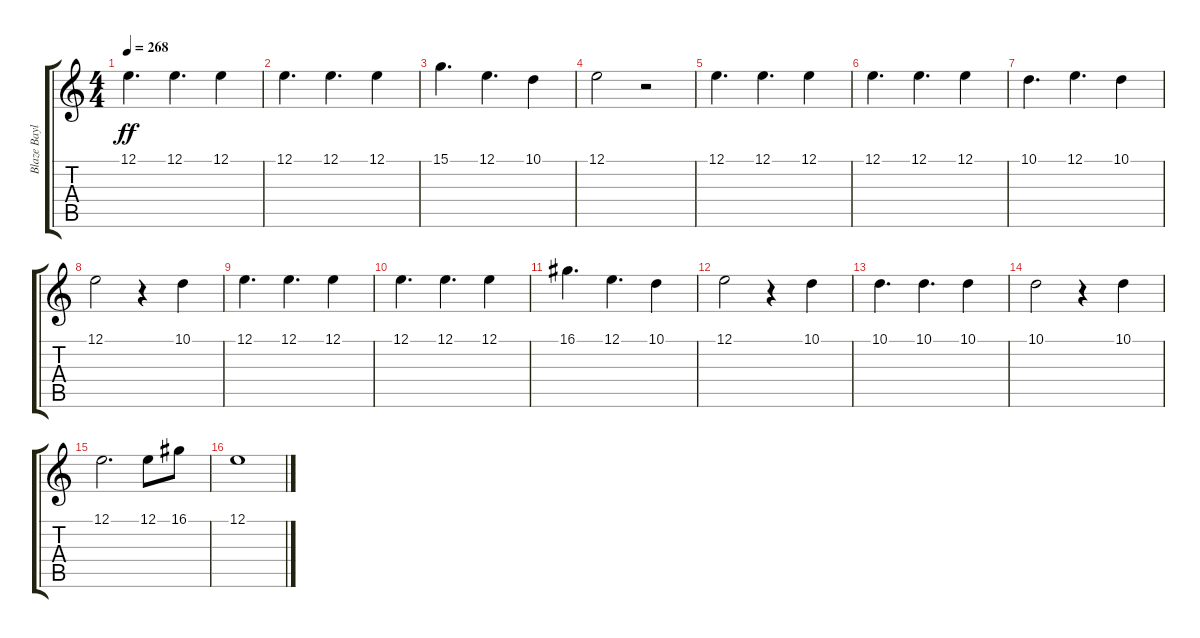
\track ("Blaze Bayley" "Blaze Bayl") {instrument voiceoohs}
\staff {score tabs}
\tuning (E4 B3 G3 D3 A2 E2) {hide}
\ts (4 4)
\tempo 268
\clef g2
\ks c
12.1.4{d dy ff} 12.1.4{d} 12.1.4 |
12.1.4{d} 12.1.4{d} 12.1.4 |
15.1.4{d} 12.1.4{d} 10.1.4 |
12.1.2 r.2 |
12.1.4{d} 12.1.4{d} 12.1.4 |
12.1.4{d} 12.1.4{d} 12.1.4 |
10.1.4{d} 12.1.4{d} 10.1.4 |
12.1.2 r.4 10.1.4 |
12.1.4{d} 12.1.4{d} 12.1.4 |
12.1.4{d} 12.1.4{d} 12.1.4 |
16.1.4{d} 12.1.4{d} 10.1.4 |
12.1.2 r.4 10.1.4 |
10.1.4{d} 10.1.4{d} 10.1.4 |
10.1.2 r.4 10.1.4 |
12.1.2{d} 12.1.8 16.1.8 |
12.1.1
